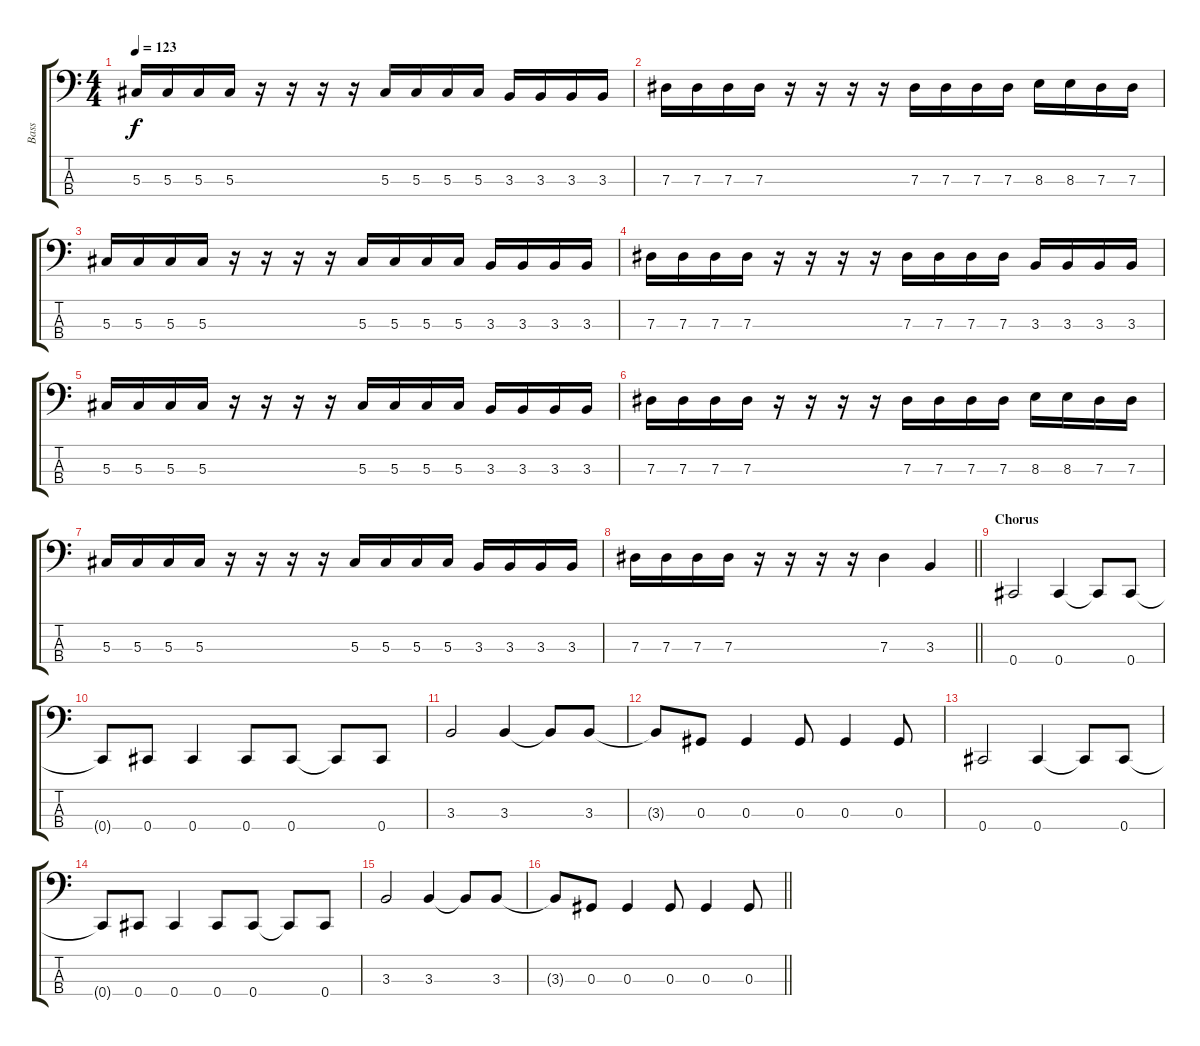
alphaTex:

\track ("Bass" "Bass") {instrument electricbassfinger}
\staff {score tabs}
\tuning (Gb2 Db2 Ab1 Db1) {hide}
\ts (4 4)
\tempo 123
\clef f4
\ks c
5.3.16{dy f} 5.3.16 5.3.16 5.3.16 r.16 r.16 r.16 r.16 5.3.16 5.3.16 5.3.16 5.3.16 3.3.16 3.3.16 3.3.16 3.3.16 |
7.3.16 7.3.16 7.3.16 7.3.16 r.16 r.16 r.16 r.16 7.3.16 7.3.16 7.3.16 7.3.16 8.3.16 8.3.16 7.3.16 7.3.16 |
5.3.16 5.3.16 5.3.16 5.3.16 r.16 r.16 r.16 r.16 5.3.16 5.3.16 5.3.16 5.3.16 3.3.16 3.3.16 3.3.16 3.3.16 |
7.3.16 7.3.16 7.3.16 7.3.16 r.16 r.16 r.16 r.16 7.3.16 7.3.16 7.3.16 7.3.16 3.3.16 3.3.16 3.3.16 3.3.16 |
5.3.16 5.3.16 5.3.16 5.3.16 r.16 r.16 r.16 r.16 5.3.16 5.3.16 5.3.16 5.3.16 3.3.16 3.3.16 3.3.16 3.3.16 |
7.3.16 7.3.16 7.3.16 7.3.16 r.16 r.16 r.16 r.16 7.3.16 7.3.16 7.3.16 7.3.16 8.3.16 8.3.16 7.3.16 7.3.16 |
5.3.16 5.3.16 5.3.16 5.3.16 r.16 r.16 r.16 r.16 5.3.16 5.3.16 5.3.16 5.3.16 3.3.16 3.3.16 3.3.16 3.3.16 |
\barLineRight lightlight
7.3.16 7.3.16 7.3.16 7.3.16 r.16 r.16 r.16 r.16 7.3.4 3.3.4 |
\section ("" "Chorus")
0.4.2 0.4.4 0.4{t}.8 0.4.8 |
0.4{t}.8 0.4.8 0.4.4 0.4.8 0.4.8 0.4{t}.8 0.4.8 |
3.3.2 3.3.4 3.3{t}.8 3.3.8 |
3.3{t}.8 0.3.8 0.3.4 0.3.8 0.3.4 0.3.8 |
0.4.2 0.4.4 0.4{t}.8 0.4.8 |
0.4{t}.8 0.4.8 0.4.4 0.4.8 0.4.8 0.4{t}.8 0.4.8 |
3.3.2 3.3.4 3.3{t}.8 3.3.8 |
\barLineRight lightlight
3.3{t}.8 0.3.8 0.3.4 0.3.8 0.3.4 0.3.8
